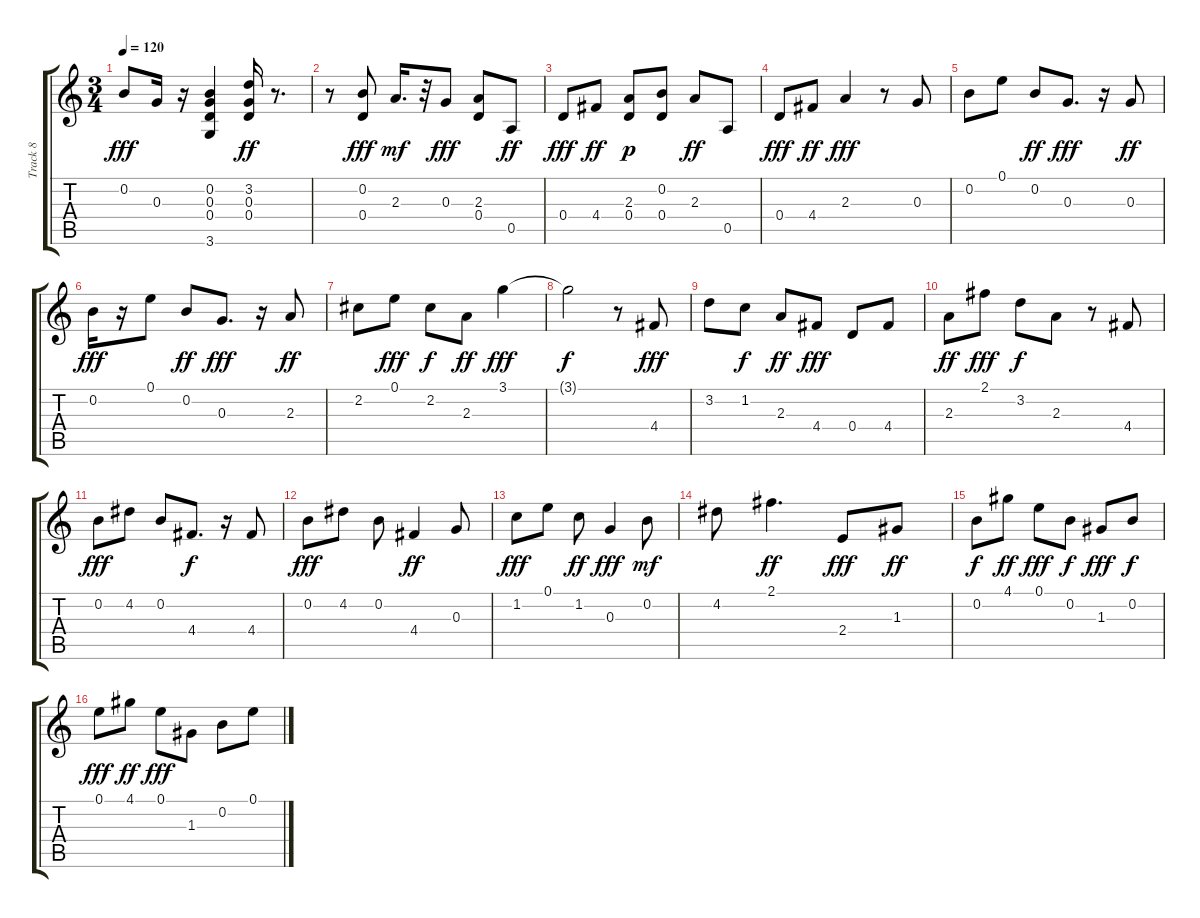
\track ("Track 8" "Track 8") {instrument acousticguitarsteel}
\staff {score tabs}
\tuning (E4 B3 G3 D3 A2 E2) {hide}
\ts (3 4)
\tempo 120
\clef g2
\ks c
0.2.8{dy fff} 0.3.16 r.16 (0.2 0.3 0.4 3.6).4 (3.2 0.3 0.4).16{dy ff} r.8{d} |
r.8 (0.2 0.4).8{dy fff} 2.3.16{d dy mf} r.32 0.3.8{dy fff} (2.3 0.4).8 0.5.8{dy ff} |
0.4.8{dy fff} 4.4.8{dy ff} (2.3 0.4).8{dy p} (0.2 0.4).8 2.3.8{dy ff} 0.5.8 |
0.4.8{dy fff} 4.4.8{dy ff} 2.3.4{dy fff} r.8 0.3.8 |
0.2.8 0.1.8 0.2.8{dy ff} 0.3.8{d dy fff} r.16 0.3.8{dy ff} |
0.2.16{dy fff} r.16 0.1.8 0.2.8{dy ff} 0.3.8{d dy fff} r.16 2.3.8{dy ff} |
2.2.8 0.1.8{dy fff} 2.2.8{dy f} 2.3.8{dy ff} 3.1.4{dy fff} |
3.1{t}.2{dy f} r.8 4.4.8{dy fff} |
3.2.8 1.2.8{dy f} 2.3.8{dy ff} 4.4.8{dy fff} 0.4.8 4.4.8 |
2.3.8{dy ff} 2.1.8{dy fff} 3.2.8{dy f} 2.3.8 r.8 4.4.8 |
0.2.8{dy fff} 4.2.8 0.2.8 4.4.8{d dy f} r.16 4.4.8 |
0.2.8{dy fff} 4.2.8 0.2.8 4.4.4{dy ff} 0.3.8 |
1.2.8{dy fff} 0.1.8 1.2.8{dy ff} 0.3.4{dy fff} 0.2.8{dy mf} |
4.2.8 2.1.4{d dy ff} 2.4.8{dy fff} 1.3.8{dy ff} |
0.2.8{dy f} 4.1.8{dy ff} 0.1.8{dy fff} 0.2.8{dy f} 1.3.8{dy fff} 0.2.8{dy f} |
0.1.8{dy fff} 4.1.8{dy ff} 0.1.8{dy fff} 1.3.8 0.2.8 0.1.8
